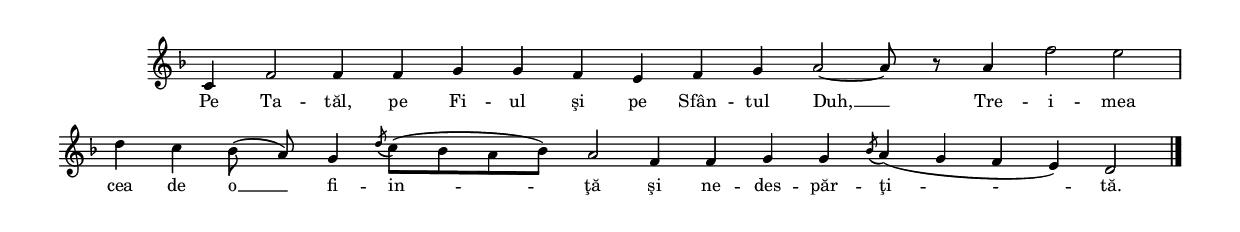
\version "2.19.80"
\include "defines.ly"
\include "preamble.ly"

global = {
  \globalPreamble
  \key d \minor
  \override Staff.TimeSignature.stencil = #ly:text-interface::print
  \override Staff.TimeSignature.text = ""
}

monoWords = \lyricmode {
  Pe Ta -- tăl, pe Fi -- ul şi pe Sfân -- tul Duh, __
  Tre -- i -- mea cea de o __ fi -- in -- ţă
  şi ne -- des -- păr -- ţi -- tă.
}

monoMusic = \relative c' {
  \cadenzaOn

  c4 f2 f4 f4 g4 g4 f4 e4 f4 g4 a2~ a8 r8
  a4 f'2 e2 \bar "|" d4 c4 bes8( a8) g4 \acciaccatura d'8 c8([ bes a8 bes8)] a2
  f4 f4 g4 g4 \acciaccatura bes8 a4( g4 f4 e4) d2
  \bar "|."
}

\version "2.19.80"
myScore = \new Score \with {
  \override SpacingSpanner.shortest-duration-space = #myNoteSpacing
} <<
  \new Staff { \global \monoMusic }
  \addlyrics { \monoWords }
>>

\score {
  \myScore
  \layout { }
  \midi {
    \midiTempo
    \context {
      \Voice
      \remove "Dynamic_performer"
    }
  }
}

